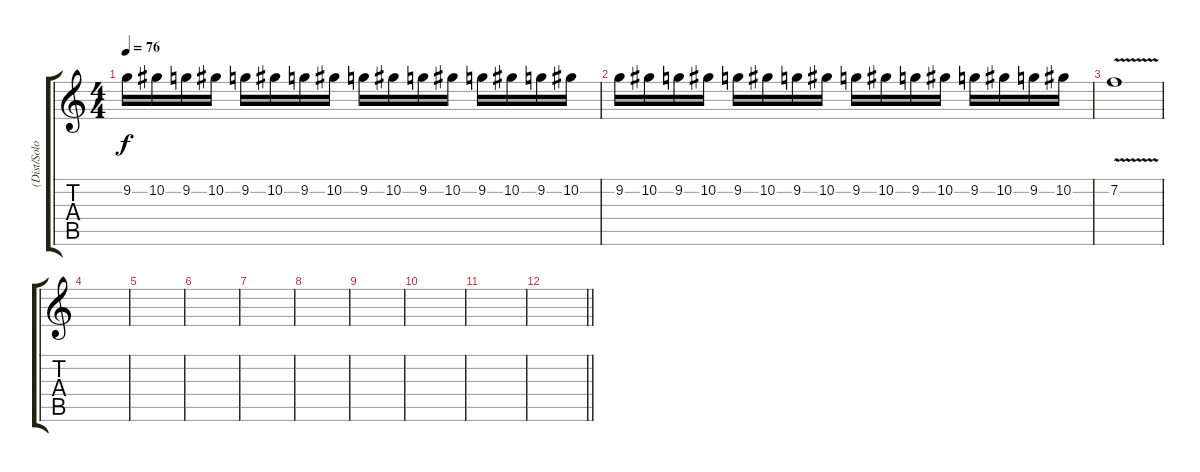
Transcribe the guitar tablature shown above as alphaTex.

\track ("(Dist/Solo)" "(Dist/Solo") {instrument overdrivenguitar}
\staff {score tabs}
\tuning (Eb4 Bb3 Gb3 Db3 Ab2 Eb2) {hide}
\ts (4 4)
\tempo 76
\clef g2
\ks c
9.2.16{dy f volume 10} 10.2.16 9.2.16 10.2.16 9.2.16 10.2.16 9.2.16 10.2.16 9.2.16 10.2.16 9.2.16 10.2.16 9.2.16 10.2.16 9.2.16 10.2.16 |
9.2.16 10.2.16 9.2.16 10.2.16 9.2.16 10.2.16 9.2.16 10.2.16 9.2.16 10.2.16 9.2.16 10.2.16 9.2.16 10.2.16 9.2.16 10.2.16 |
7.2{v}.1 |
|
|
|
|
|
|
|
|
\barLineRight lightlight
